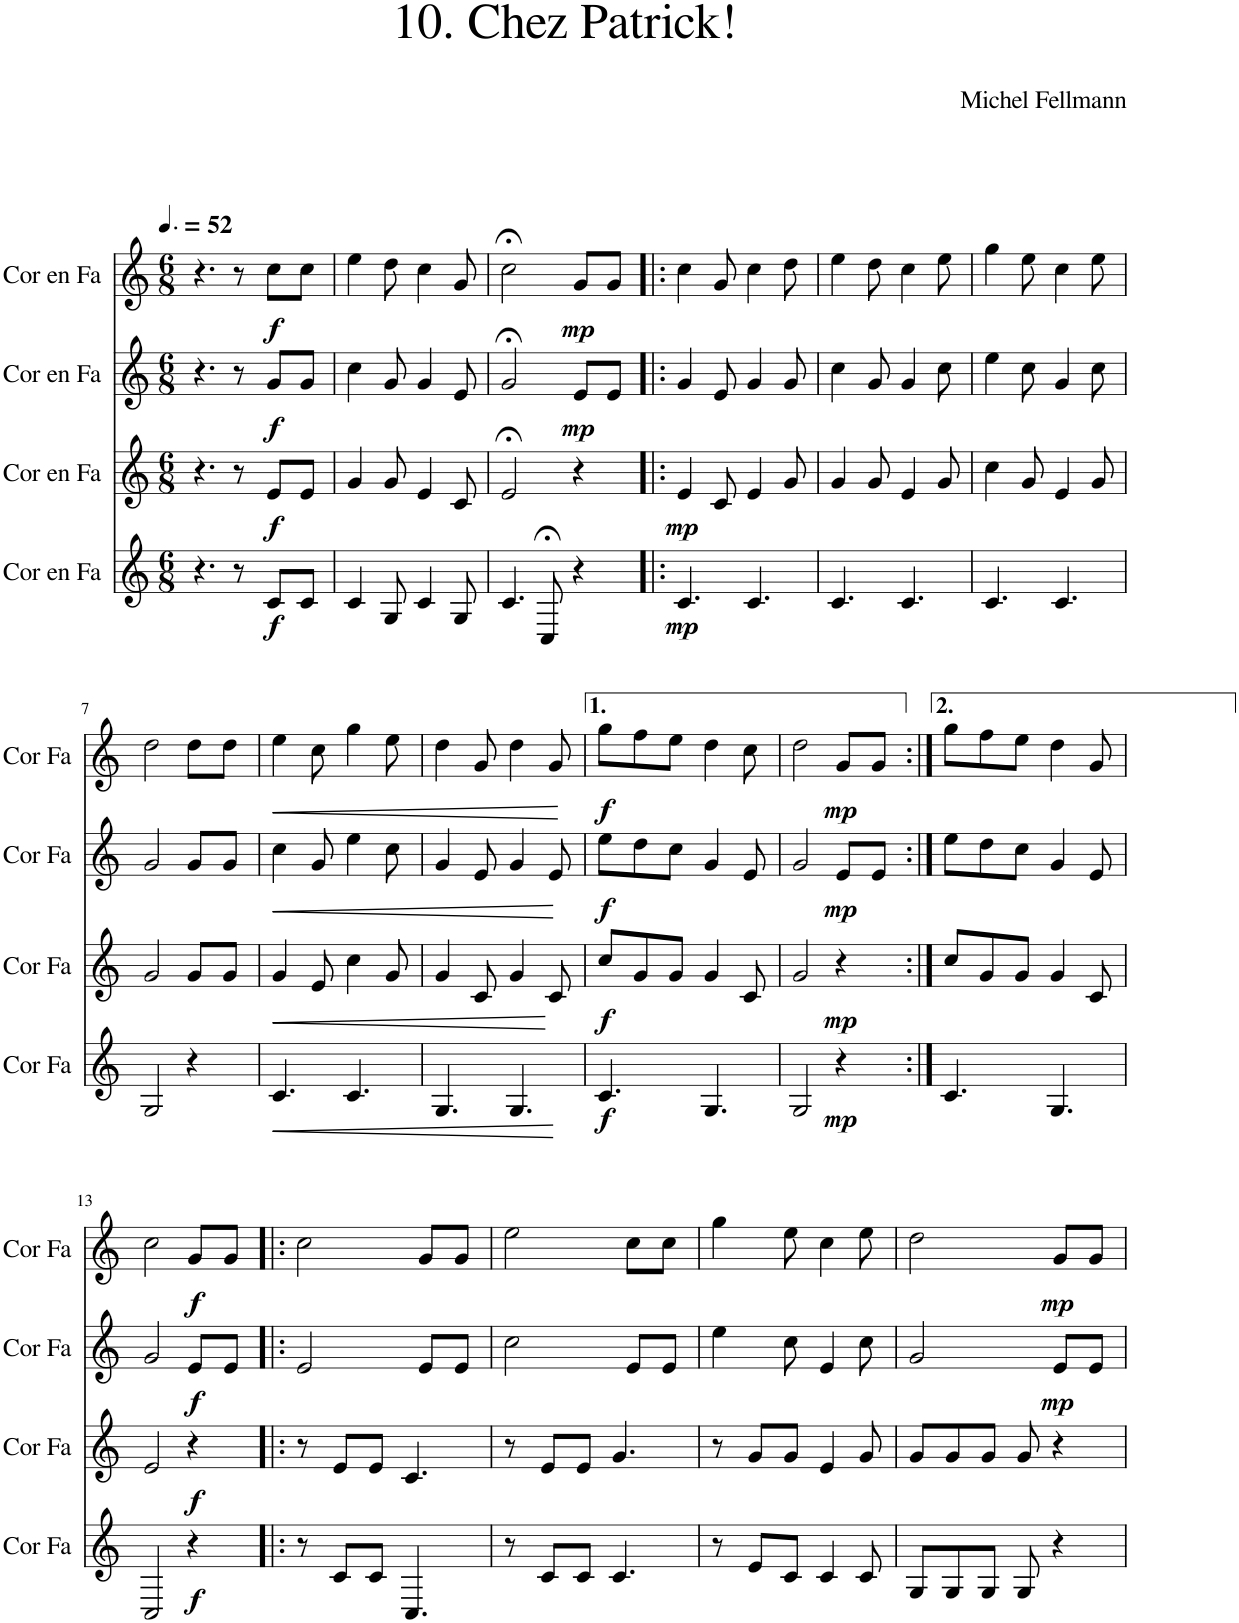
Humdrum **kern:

**kern	**dynam	**kern	**dynam	**kern	**dynam	**kern	**dynam
*part4	*part4	*part3	*part3	*part2	*part2	*part1	*part1
*staff4	*staff4	*staff3	*staff3	*staff2	*staff2	*staff1	*staff1
*I"Cor en Fa	*	*I"Cor en Fa	*	*I"Cor en Fa	*	*I"Cor en Fa	*
*I'Cor Fa	*	*I'Cor Fa	*	*I'Cor Fa	*	*I'Cor Fa	*
*clefG2	*	*clefG2	*	*clefG2	*	*clefG2	*
*Trd4c7	*	*Trd4c7	*	*Trd4c7	*	*Trd4c7	*
*k[]	*	*k[]	*	*k[]	*	*k[]	*
*M6/8	*	*M6/8	*	*M6/8	*	*M6/8	*
*MM78	*	*MM78	*	*MM78	*	*MM78	*
=1	=1	=1	=1	=1	=1	=1	=1
4.r	.	4.r	.	4.r	.	4.r	.
8r	.	8r	.	8r	.	8r	.
!	!LO:DY:b	!	!LO:DY:b	!	!LO:DY:b	!	!LO:DY:b
8c/L	f	8e/L	f	8g/L	f	8cc\L	f
8c/J	.	8e/J	.	8g/J	.	8cc\J	.
=2	=2	=2	=2	=2	=2	=2	=2
4c/	.	4g/	.	4cc\	.	4ee\	.
8G/	.	8g/	.	8g/	.	8dd\	.
4c/	.	4e/	.	4g/	.	4cc\	.
8G/	.	8c/	.	8e/	.	8g/	.
=3	=3	=3	=3	=3	=3	=3	=3
4.c/	.	2e;</	.	2g;</	.	2cc;<\	.
8C;</	.	.	.	.	.	.	.
!	!	!	!	!	!LO:DY:b	!	!LO:DY:b
4r	.	4r	.	8e/L	mp	8g/L	mp
.	.	.	.	8e/J	.	8g/J	.
=4!|:	=4!|:	=4!|:	=4!|:	=4!|:	=4!|:	=4!|:	=4!|:
!	!LO:DY:b	!	!LO:DY:b	!	!	!	!
4.c/	mp	4e/	mp	4g/	.	4cc\	.
.	.	8c/	.	8e/	.	8g/	.
4.c/	.	4e/	.	4g/	.	4cc\	.
.	.	8g/	.	8g/	.	8dd\	.
=5	=5	=5	=5	=5	=5	=5	=5
4.c/	.	4g/	.	4cc\	.	4ee\	.
.	.	8g/	.	8g/	.	8dd\	.
4.c/	.	4e/	.	4g/	.	4cc\	.
.	.	8g/	.	8cc\	.	8ee\	.
=6	=6	=6	=6	=6	=6	=6	=6
4.c/	.	4cc\	.	4ee\	.	4gg\	.
.	.	8g/	.	8cc\	.	8ee\	.
4.c/	.	4e/	.	4g/	.	4cc\	.
.	.	8g/	.	8cc\	.	8ee\	.
!!LO:LB:g=z
=7	=7	=7	=7	=7	=7	=7	=7
2G/	.	2g/	.	2g/	.	2dd\	.
4r	.	8g/L	.	8g/L	.	8dd\L	.
.	.	8g/J	.	8g/J	.	8dd\J	.
=8	=8	=8	=8	=8	=8	=8	=8
!	!LO:HP:b	!	!LO:HP:b	!	!LO:HP:b	!	!LO:HP:b
4.c/	<	4g/	<	4cc\	<	4ee\	<
.	.	8e/	.	8g/	.	8cc\	.
4.c/	.	4cc\	.	4ee\	.	4gg\	.
.	.	8g/	.	8cc\	.	8ee\	.
.	[	.	[	.	[	.	[
=9	=9	=9	=9	=9	=9	=9	=9
4.G/	.	4g/	.	4g/	.	4dd\	.
.	.	8c/	.	8e/	.	8g/	.
4.G/	.	4g/	.	4g/	.	4dd\	.
.	.	8c/	.	8e/	.	8g/	.
=10	=10	=10	=10	=10	=10	=10	=10
!	!LO:DY:b	!	!LO:DY:b	!	!LO:DY:b	!	!LO:DY:b
4.c/	f	8cc/L	f	8ee\L	f	8gg\L	f
.	.	8g/	.	8dd\	.	8ff\	.
.	.	8g/J	.	8cc\J	.	8ee\J	.
4.G/	.	4g/	.	4g/	.	4dd\	.
.	.	8c/	.	8e/	.	8cc\	.
=11	=11	=11	=11	=11	=11	=11	=11
2G/	.	2g/	.	2g/	.	2dd\	.
!	!LO:DY:b	!	!LO:DY:b	!	!LO:DY:b	!	!LO:DY:b
4r	mp	4r	mp	8e/L	mp	8g/L	mp
.	.	.	.	8e/J	.	8g/J	.
=12:|!	=12:|!	=12:|!	=12:|!	=12:|!	=12:|!	=12:|!	=12:|!
4.c/	.	8cc/L	.	8ee\L	.	8gg\L	.
.	.	8g/	.	8dd\	.	8ff\	.
.	.	8g/J	.	8cc\J	.	8ee\J	.
4.G/	.	4g/	.	4g/	.	4dd\	.
.	.	8c/	.	8e/	.	8g/	.
!!LO:LB:g=z
=13	=13	=13	=13	=13	=13	=13	=13
2C/	.	2e/	.	2g/	.	2cc\	.
!	!LO:DY:b	!	!LO:DY:b	!	!LO:DY:b	!	!LO:DY:b
4r	f	4r	f	8e/L	f	8g/L	f
.	.	.	.	8e/J	.	8g/J	.
=14!|:	=14!|:	=14!|:	=14!|:	=14!|:	=14!|:	=14!|:	=14!|:
8r	.	8r	.	2e/	.	2cc\	.
8c/L	.	8e/L	.	.	.	.	.
8c/J	.	8e/J	.	.	.	.	.
4.C/	.	4.c/	.	.	.	.	.
.	.	.	.	8e/L	.	8g/L	.
.	.	.	.	8e/J	.	8g/J	.
=15	=15	=15	=15	=15	=15	=15	=15
8r	.	8r	.	2cc\	.	2ee\	.
8c/L	.	8e/L	.	.	.	.	.
8c/J	.	8e/J	.	.	.	.	.
4.c/	.	4.g/	.	.	.	.	.
.	.	.	.	8e/L	.	8cc\L	.
.	.	.	.	8e/J	.	8cc\J	.
=16	=16	=16	=16	=16	=16	=16	=16
8r	.	8r	.	4ee\	.	4gg\	.
8e/L	.	8g/L	.	.	.	.	.
8c/J	.	8g/J	.	8cc\	.	8ee\	.
4c/	.	4e/	.	4e/	.	4cc\	.
8c/	.	8g/	.	8cc\	.	8ee\	.
=17	=17	=17	=17	=17	=17	=17	=17
8G/L	.	8g/L	.	2g/	.	2dd\	.
8G/	.	8g/	.	.	.	.	.
8G/J	.	8g/J	.	.	.	.	.
8G/	.	8g/	.	.	.	.	.
!	!	!	!	!	!LO:DY:b	!	!LO:DY:b
4r	.	4r	.	8e/L	mp	8g/L	mp
.	.	.	.	8e/J	.	8g/J	.
=	=	=	=	=	=	=	=
*-	*-	*-	*-	*-	*-	*-	*-
